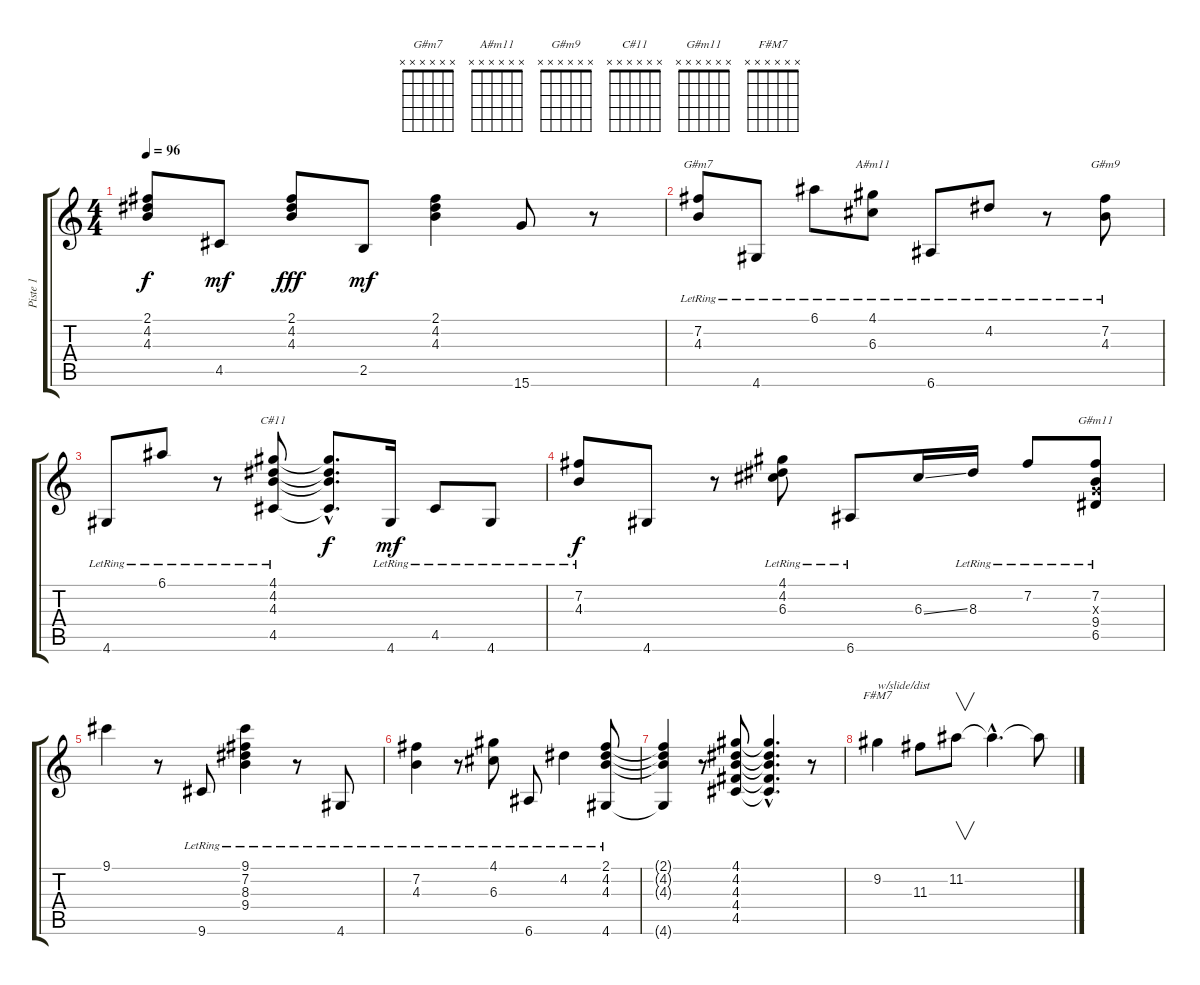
\track ("Piste 1" "Piste 1") {instrument electricguitarjazz}
\staff {score tabs}
\tuning (E4 B3 G3 D3 A2 E2) {hide}
\chord ("G#m7" x x x x x x) {firstfret 0}
\chord ("A#m11" x x x x x x) {firstfret 0}
\chord ("G#m9" x x x x x x) {firstfret 0}
\chord ("C#11" x x x x x x) {firstfret 0}
\chord ("G#m11" x x x x x x) {firstfret 0}
\chord ("F#M7" x x x x x x) {firstfret 0}
\ts (4 4)
\tempo 96
\clef g2
\ks c
(2.1{t} 4.2{t} 4.3{t}).8{dy f} 4.5.8{dy mf} (2.1 4.2 4.3).8{dy fff} 2.5.8{dy mf} (2.1 4.2 4.3).4 15.6.8 r.8 |
(7.2{lr} 4.3{lr}).8{ch "G#m7"} 4.6{lr}.8 6.1{lr}.8 (4.1{lr} 6.3{lr}).8{ch "A#m11"} 6.6{lr}.8 4.2{lr}.8 r.8 (7.2{lr} 4.3{lr}).8{ch "G#m9"} |
4.6{lr}.8 6.1{lr}.8 r.8 (4.1{lr} 4.2{lr} 4.3{lr} 4.5{lr}).8{ch "C#11"} (4.1{hac t} 4.2{hac t} 4.3{hac t} 4.5{hac t}).8{d dy f} 4.6{lr}.16{dy mf} 4.5{lr}.8 4.6{lr}.8 |
(7.2{lr} 4.3{lr}).8{dy f} 4.6.8 r.8 (4.1{lr} 4.2{lr} 6.3{lr}).8 6.6{lr}.8 6.3{ss}.16 8.3{lr}.16 7.2{lr}.8 (7.2{lr} 0.3{x} 9.4{lr} 6.5{lr}).8{ch "G#m11"} |
9.1.4 r.8 9.6{lr}.8 (9.1{lr} 7.2{lr} 8.3{lr} 9.4{lr}).4 r.8 4.6{lr}.8 |
(7.2{lr} 4.3{lr}).4 r.8 (4.1{lr} 6.3{lr}).8 6.6{lr}.8 4.2{lr}.4 (2.1{lr} 4.2{lr} 4.3{lr} 4.6{lr}).8 |
(2.1{t} 4.2{t} 4.3{t} 4.6{t}).4 r.8 (4.1 4.2 4.3 4.4 4.5).8 (4.1{hac t} 4.2{hac t} 4.3{hac t} 4.4{hac t} 4.5{hac t}).4{d} r.8 |
9.2.4{ch "F#M7" txt "w/slide/dist" instrument distortionguitar} 11.3.8 11.2.8{v} 11.2{hac t}.4{d} 11.2{t}.8
